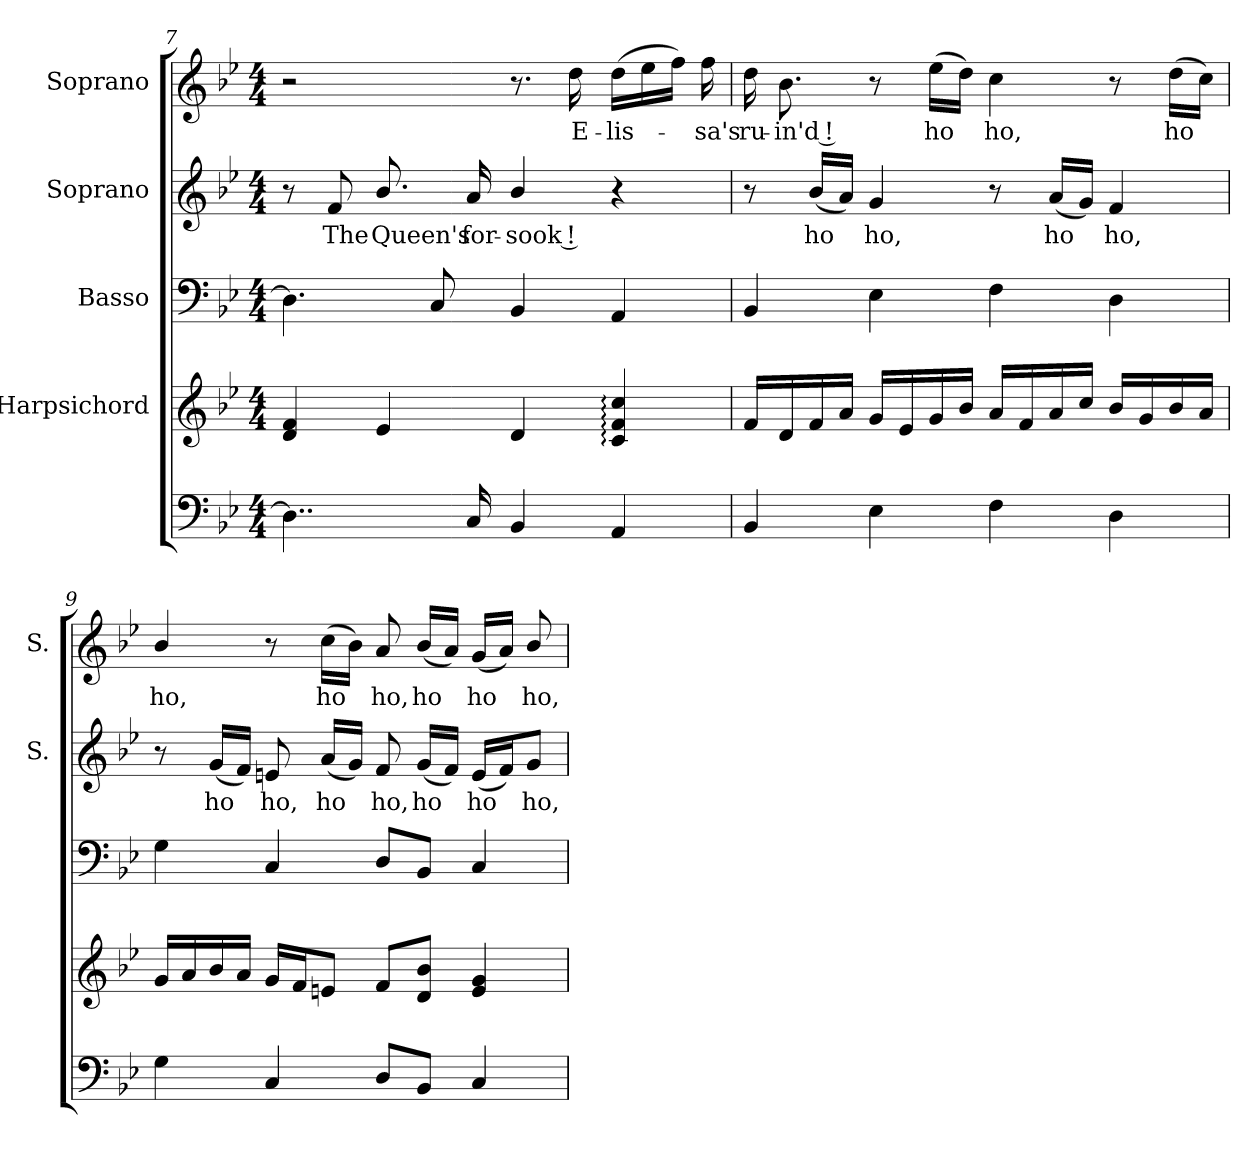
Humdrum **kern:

**kern	**kern	**kern	**kern	**text	**kern	**text
*part5	*part4	*part3	*part2	*part2	*part1	*part1
*staff5	*staff4	*staff3	*staff2	*staff2	*staff1	*staff1
*	*I"Harpsichord	*I"Basso	*I"Soprano	*	*I"Soprano	*
*	*	*	*I'S.	*	*I'S.	*
!!LO:LB:g=z
*clefF4	*clefG2	*clefF4	*clefG2	*	*clefG2	*
*k[b-e-]	*k[b-e-]	*k[b-e-]	*k[b-e-]	*	*k[b-e-]	*
*B-:	*B-:	*B-:	*B-:	*	*B-:	*
*M4/4	*M4/4	*M4/4	*M4/4	*	*M4/4	*
=7	=7	=7	=7	=7	=7	=7
4..Di\]	4di/ 4fi	4.Di\]	8r	.	2r	.
!	!	!	!	!LO:LY:b:color=#000000	!	!
.	.	.	8fi/	The	.	.
!	!	!	!	!LO:LY:b:color=#000000	!	!
.	4e-i/	.	8.b-i/	Queen's	.	.
.	.	8Ci/	.	.	.	.
!	!	!	!	!LO:LY:b:color=#000000	!	!
16Ci/	.	.	16ai/	for-	.	.
!	!	!	!	!LO:LY:b:color=#000000	!	!
4BB-i/	4di/	4BB-i/	4b-i/	-sook !	8.r	.
!	!	!	!	!	!	!LO:LY:b:color=#000000
.	.	.	.	.	16ddi\	E-
!	!	!	!	!	!	!LO:LY:b:color=#000000
4AAi/	4ci/: 4fi: 4cci:	4AAi/	4r	.	(16ddi\LL	-lis-
.	.	.	.	.	16ee-i\	.
.	.	.	.	.	16ffi\JJ)	.
!	!	!	!	!	!	!LO:LY:b:color=#000000
.	.	.	.	.	16ffi\	-sa's
=8	=8	=8	=8	=8	=8	=8
!	!	!	!	!	!	!LO:LY:b:color=#000000
4BB-i/	16fi/LL	4BB-i/	8r	.	16ddi\	ru-
!	!	!	!	!	!	!LO:LY:b:color=#000000
.	16di/	.	.	.	8.b-i\	-in'd !
!	!	!	!	!LO:LY:b:color=#000000	!	!
.	16fi/	.	(16b-i/LL	ho	.	.
.	16ai/JJ	.	16ai/JJ)	.	.	.
!	!	!	!	!LO:LY:b:color=#000000	!	!
4E-i\	16gi/LL	4E-i\	4gi/	ho,	8r	.
.	16e-i/	.	.	.	.	.
!	!	!	!	!	!	!LO:LY:b:color=#000000
.	16gi/	.	.	.	(16ee-i\LL	ho
.	16b-i/JJ	.	.	.	16ddi\JJ)	.
!	!	!	!	!	!	!LO:LY:b:color=#000000
4Fi\	16ai/LL	4Fi\	8r	.	4cci\	ho,
.	16fi/	.	.	.	.	.
!	!	!	!	!LO:LY:b:color=#000000	!	!
.	16ai/	.	(16ai/LL	ho	.	.
.	16cci/JJ	.	16gi/JJ)	.	.	.
!	!	!	!	!LO:LY:b:color=#000000	!	!
4Di\	16b-i/LL	4Di\	4fi/	ho,	8r	.
.	16gi/	.	.	.	.	.
!	!	!	!	!	!	!LO:LY:b:color=#000000
.	16b-i/	.	.	.	(16ddi\LL	ho
.	16ai/JJ	.	.	.	16cci\JJ)	.
=9	=9	=9	=9	=9	=9	=9
!	!	!	!	!	!	!LO:LY:b:color=#000000
4Gi\	16gi/LL	4Gi\	8r	.	4b-i/	ho,
.	16ai/	.	.	.	.	.
!	!	!	!	!LO:LY:b:color=#000000	!	!
.	16b-i/	.	(16gi/LL	ho	.	.
.	16ai/JJ	.	16fi/JJ)	.	.	.
!	!	!	!	!LO:LY:b:color=#000000	!	!
4Ci/	16gi/LL	4Ci/	8eni/	ho,	8r	.
.	16fi/J	.	.	.	.	.
!	!	!	!	!LO:LY:b:color=#000000	!	!
!	!	!	!	!	!	!LO:LY:b:color=#000000
.	8eni/J	.	(16ai/LL	ho	(16cci\LL	ho
.	.	.	16gi/JJ)	.	16b-i\JJ)	.
!	!	!	!	!LO:LY:b:color=#000000	!	!
!	!	!	!	!	!	!LO:LY:b:color=#000000
8Di/L	8fi/L	8Di/L	8fi/	ho,	8ai/	ho,
!	!	!	!	!LO:LY:b:color=#000000	!	!
!	!	!	!	!	!	!LO:LY:b:color=#000000
8BB-i/J	8di/ 8b-iJ	8BB-i/J	(16gi/LL	ho	(16b-i/LL	ho
.	.	.	16fi/JJ)	.	16ai/JJ)	.
!	!	!	!	!LO:LY:b:color=#000000	!	!
!	!	!	!	!	!	!LO:LY:b:color=#000000
4Ci/	4ei/ 4gi	4Ci/	(16ei/LL	ho	(16gi/LL	ho
.	.	.	16fi/J)	.	16ai/JJ)	.
!	!	!	!	!LO:LY:b:color=#000000	!	!
!	!	!	!	!	!	!LO:LY:b:color=#000000
.	.	.	8gi/J	ho,	8b-i/	ho,
=	=	=	=	=	=	=
*-	*-	*-	*-	*-	*-	*-
